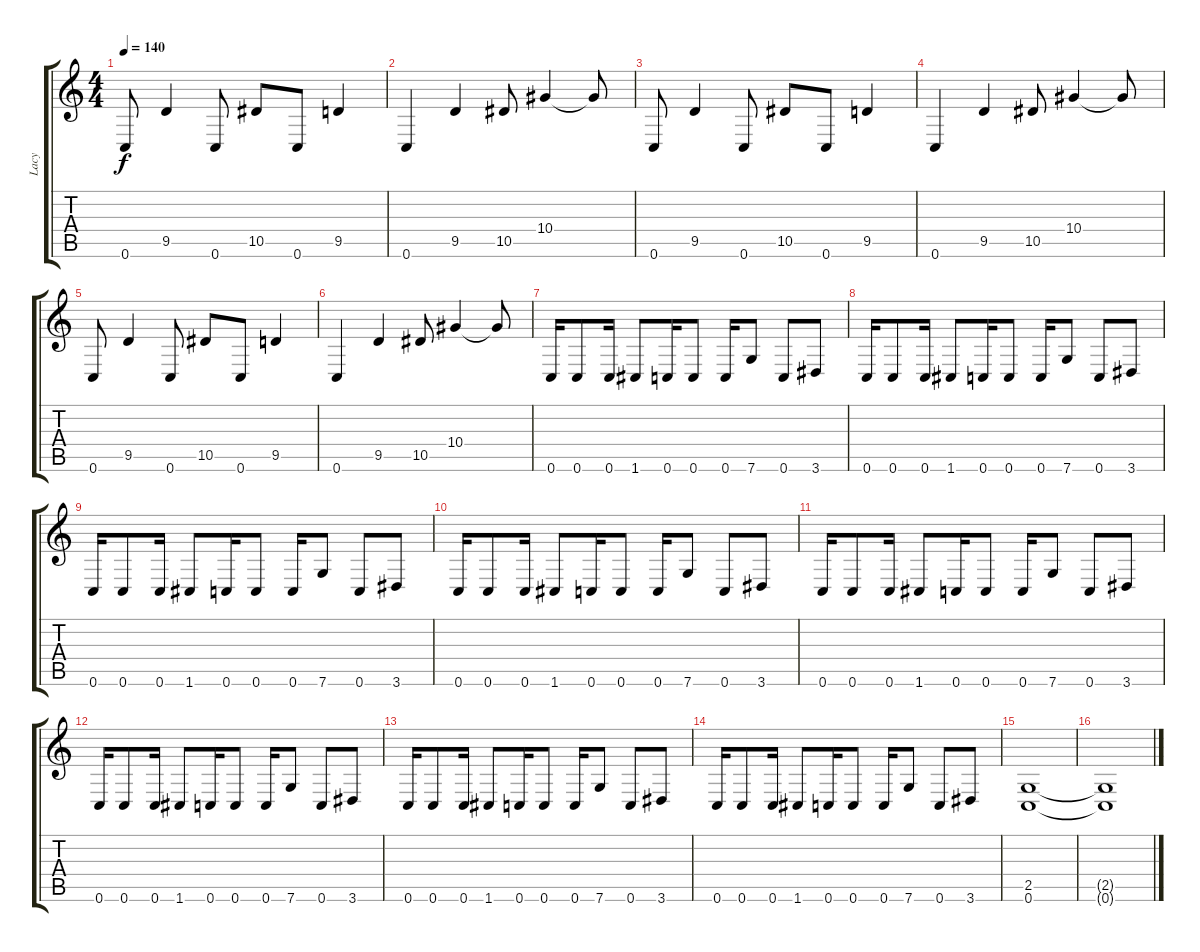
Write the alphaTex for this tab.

\track ("Lacy" "Lacy") {instrument distortionguitar}
\staff {score tabs}
\tuning (C4 G3 Eb3 Bb2 F2 C2) {hide}
\ts (4 4)
\tempo 140
\clef g2
\ks c
0.6.8{dy f} 9.5.4 0.6.8 10.5.8 0.6.8 9.5.4 |
0.6.4 9.5.4 10.5.8 10.4.4 10.4{t}.8 |
0.6.8 9.5.4 0.6.8 10.5.8 0.6.8 9.5.4 |
0.6.4 9.5.4 10.5.8 10.4.4 10.4{t}.8 |
0.6.8 9.5.4 0.6.8 10.5.8 0.6.8 9.5.4 |
0.6.4 9.5.4 10.5.8 10.4.4 10.4{t}.8 |
0.6.16 0.6.8 0.6.16 1.6.8 0.6.16 0.6.8 0.6.16 7.6.8 0.6.8 3.6.8 |
0.6.16 0.6.8 0.6.16 1.6.8 0.6.16 0.6.8 0.6.16 7.6.8 0.6.8 3.6.8 |
0.6.16 0.6.8 0.6.16 1.6.8 0.6.16 0.6.8 0.6.16 7.6.8 0.6.8 3.6.8 |
0.6.16 0.6.8 0.6.16 1.6.8 0.6.16 0.6.8 0.6.16 7.6.8 0.6.8 3.6.8 |
0.6.16 0.6.8 0.6.16 1.6.8 0.6.16 0.6.8 0.6.16 7.6.8 0.6.8 3.6.8 |
0.6.16 0.6.8 0.6.16 1.6.8 0.6.16 0.6.8 0.6.16 7.6.8 0.6.8 3.6.8 |
0.6.16 0.6.8 0.6.16 1.6.8 0.6.16 0.6.8 0.6.16 7.6.8 0.6.8 3.6.8 |
0.6.16 0.6.8 0.6.16 1.6.8 0.6.16 0.6.8 0.6.16 7.6.8 0.6.8 3.6.8 |
(2.5 0.6).1 |
(2.5{t} 0.6{t}).1
